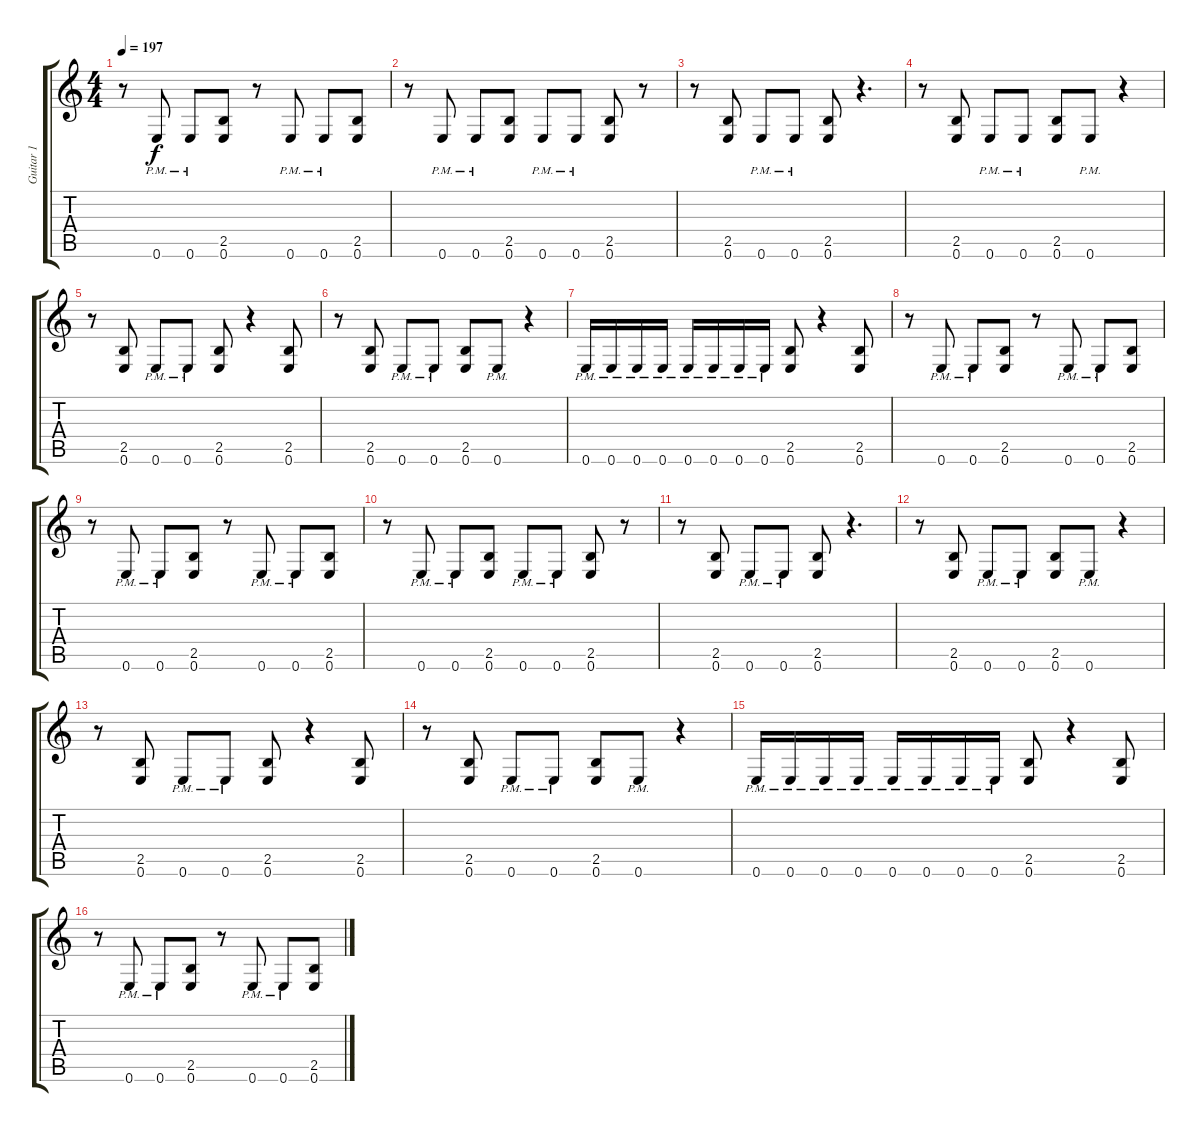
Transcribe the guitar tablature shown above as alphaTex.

\track ("Guitar 1" "Guitar 1") {instrument distortionguitar}
\staff {score tabs}
\tuning (E4 B3 G3 D3 A2 E2) {hide}
\ts (4 4)
\tempo 197
\clef g2
\ks c
r.8{dy f} 0.6{pm}.8 0.6{pm}.8 (2.5 0.6).8 r.8 0.6{pm}.8 0.6{pm}.8 (2.5 0.6).8 |
r.8 0.6{pm}.8 0.6{pm}.8 (2.5 0.6).8 0.6{pm}.8 0.6{pm}.8 (2.5 0.6).8 r.8 |
r.8 (2.5 0.6).8 0.6{pm}.8 0.6{pm}.8 (2.5 0.6).8 r.4{d} |
r.8 (2.5 0.6).8 0.6{pm}.8 0.6{pm}.8 (2.5 0.6).8 0.6{pm}.8 r.4 |
r.8 (2.5 0.6).8 0.6{pm}.8 0.6{pm}.8 (2.5 0.6).8 r.4 (2.5 0.6).8 |
r.8 (2.5 0.6).8 0.6{pm}.8 0.6{pm}.8 (2.5 0.6).8 0.6{pm}.8 r.4 |
0.6{pm}.16 0.6{pm}.16 0.6{pm}.16 0.6{pm}.16 0.6{pm}.16 0.6{pm}.16 0.6{pm}.16 0.6{pm}.16 (2.5 0.6).8 r.4 (2.5 0.6).8 |
r.8 0.6{pm}.8 0.6{pm}.8 (2.5 0.6).8 r.8 0.6{pm}.8 0.6{pm}.8 (2.5 0.6).8 |
r.8 0.6{pm}.8 0.6{pm}.8 (2.5 0.6).8 r.8 0.6{pm}.8 0.6{pm}.8 (2.5 0.6).8 |
r.8 0.6{pm}.8 0.6{pm}.8 (2.5 0.6).8 0.6{pm}.8 0.6{pm}.8 (2.5 0.6).8 r.8 |
r.8 (2.5 0.6).8 0.6{pm}.8 0.6{pm}.8 (2.5 0.6).8 r.4{d} |
r.8 (2.5 0.6).8 0.6{pm}.8 0.6{pm}.8 (2.5 0.6).8 0.6{pm}.8 r.4 |
r.8 (2.5 0.6).8 0.6{pm}.8 0.6{pm}.8 (2.5 0.6).8 r.4 (2.5 0.6).8 |
r.8 (2.5 0.6).8 0.6{pm}.8 0.6{pm}.8 (2.5 0.6).8 0.6{pm}.8 r.4 |
0.6{pm}.16 0.6{pm}.16 0.6{pm}.16 0.6{pm}.16 0.6{pm}.16 0.6{pm}.16 0.6{pm}.16 0.6{pm}.16 (2.5 0.6).8 r.4 (2.5 0.6).8 |
r.8 0.6{pm}.8 0.6{pm}.8 (2.5 0.6).8 r.8 0.6{pm}.8 0.6{pm}.8 (2.5 0.6).8
